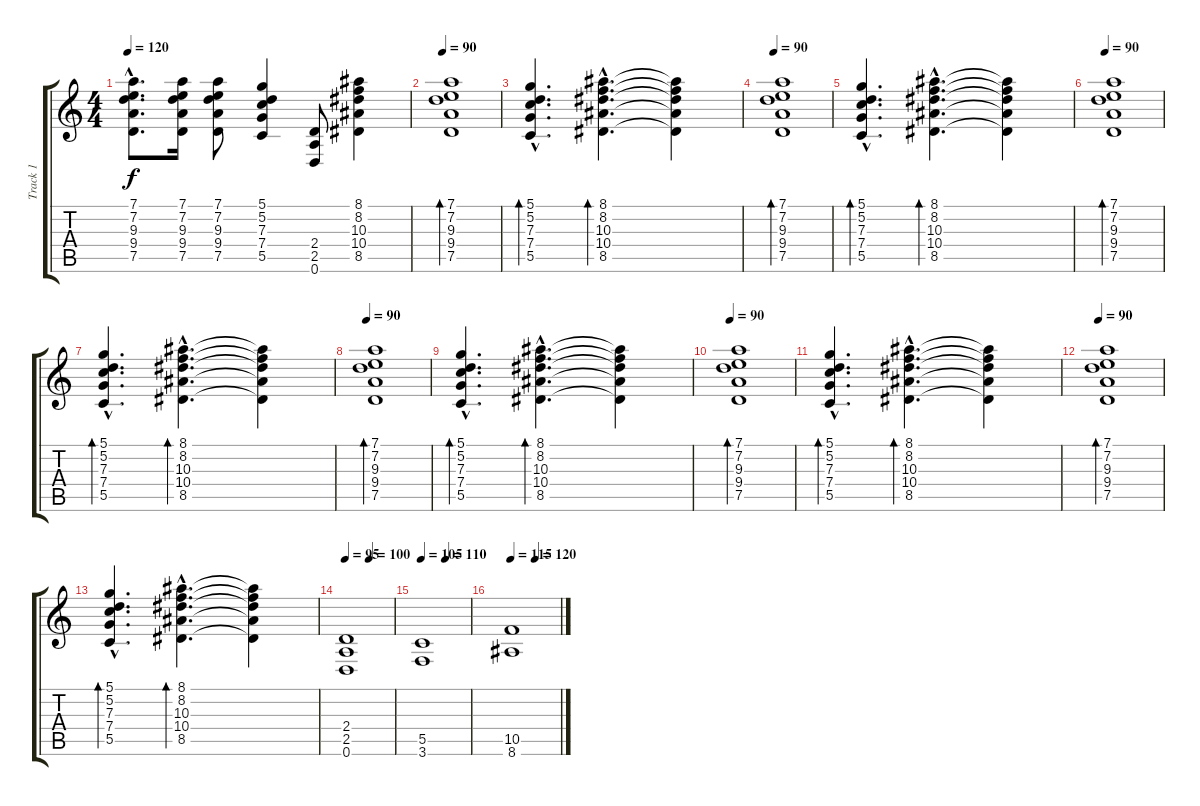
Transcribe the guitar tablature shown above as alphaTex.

\track ("Track 1" "Track 1") {instrument overdrivenguitar}
\staff {score tabs}
\tuning (D4 A3 F3 C3 G2 D2) {hide}
\ts (4 4)
\tempo 120
\clef g2
\ks c
(7.1{hac} 7.2{hac} 9.3{hac} 9.4{hac} 7.5{hac}).8{d dy f} (7.1 7.2 9.3 9.4 7.5).16 (7.1 7.2 9.3 9.4 7.5).8 (5.1 5.2 7.3 7.4 5.5).4 (2.4 2.5 0.6).8 (8.1 8.2 10.3 10.4 8.5).4 |
\tempo 90
(7.1 7.2 9.3 9.4 7.5).1{bd 120 instrument electricguitarclean} |
(5.1{hac} 5.2{hac} 7.3{hac} 7.4{hac} 5.5{hac}).4{d bd 120} (8.1{hac} 8.2{hac} 10.3{hac} 10.4{hac} 8.5{hac}).4{d bd 120} (8.1{t} 8.2{t} 10.3{t} 10.4{t} 8.5{t}).4 |
\tempo 90
(7.1 7.2 9.3 9.4 7.5).1{bd 120 instrument electricguitarclean} |
(5.1{hac} 5.2{hac} 7.3{hac} 7.4{hac} 5.5{hac}).4{d bd 120} (8.1{hac} 8.2{hac} 10.3{hac} 10.4{hac} 8.5{hac}).4{d bd 120} (8.1{t} 8.2{t} 10.3{t} 10.4{t} 8.5{t}).4 |
\tempo 90
(7.1 7.2 9.3 9.4 7.5).1{bd 120 instrument electricguitarclean} |
(5.1{hac} 5.2{hac} 7.3{hac} 7.4{hac} 5.5{hac}).4{d bd 120} (8.1{hac} 8.2{hac} 10.3{hac} 10.4{hac} 8.5{hac}).4{d bd 120} (8.1{t} 8.2{t} 10.3{t} 10.4{t} 8.5{t}).4 |
\tempo 90
(7.1 7.2 9.3 9.4 7.5).1{bd 120 instrument electricguitarclean} |
(5.1{hac} 5.2{hac} 7.3{hac} 7.4{hac} 5.5{hac}).4{d bd 120} (8.1{hac} 8.2{hac} 10.3{hac} 10.4{hac} 8.5{hac}).4{d bd 120} (8.1{t} 8.2{t} 10.3{t} 10.4{t} 8.5{t}).4 |
\tempo 90
(7.1 7.2 9.3 9.4 7.5).1{bd 120 instrument electricguitarclean} |
(5.1{hac} 5.2{hac} 7.3{hac} 7.4{hac} 5.5{hac}).4{d bd 120} (8.1{hac} 8.2{hac} 10.3{hac} 10.4{hac} 8.5{hac}).4{d bd 120} (8.1{t} 8.2{t} 10.3{t} 10.4{t} 8.5{t}).4 |
\tempo 90
(7.1 7.2 9.3 9.4 7.5).1{bd 120 instrument electricguitarclean} |
(5.1{hac} 5.2{hac} 7.3{hac} 7.4{hac} 5.5{hac}).4{d bd 120} (8.1{hac} 8.2{hac} 10.3{hac} 10.4{hac} 8.5{hac}).4{d bd 120} (8.1{t} 8.2{t} 10.3{t} 10.4{t} 8.5{t}).4 |
\tempo 95
\tempo (100 0.5)
(2.4 2.5 0.6).1{instrument overdrivenguitar} |
\tempo 105
\tempo (110 0.5)
(5.5 3.6).1 |
\tempo 115
\tempo (120 0.5)
(10.5 8.6).1
